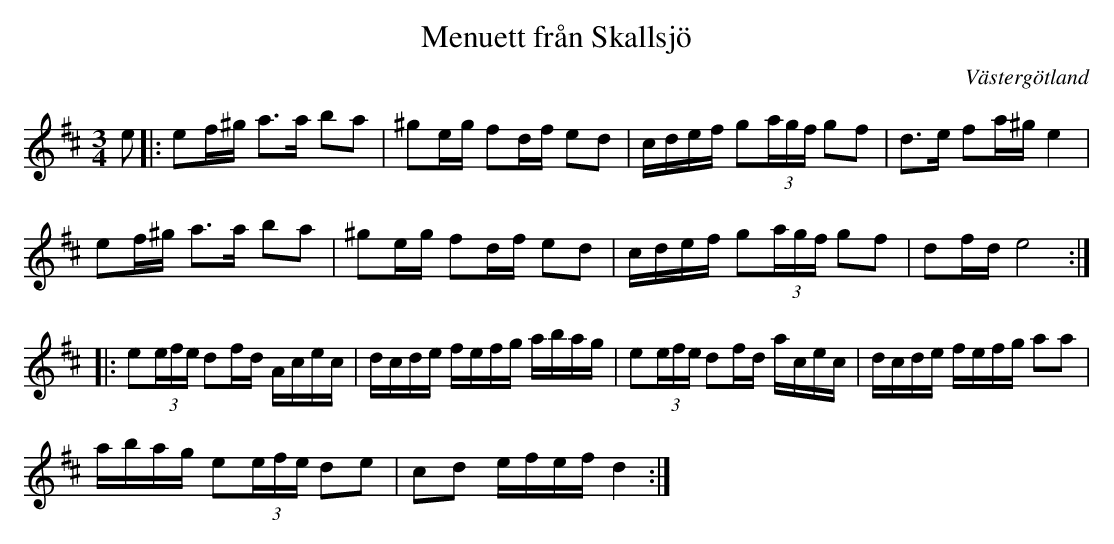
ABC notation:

X:1
T: Menuett från Skallsjö
M: 3/4
O: Västergötland
L: 1/8
K:D
e|: e2/f/^g/ a>a b2/2a| ^g2/e/g/ f2/d/f/ ed | c/d/e/f/ g(3a/g/f/ gf | d>2e f2/a/^g/ e2 |
e2/f/^g/ a>a b2/a|^g2/e/g/ f2/d/f/ ed | c/d/e/f/ g(3a/g/f/ gf| d2/f/d/ e4 :|
|:e(3e/f/e/ d2/f/d/ A/c/e/c/ |d/c/d/e/ f/e/f/g/ a/b/a/g/  |e(3e/f/e/ d2/f/d/ a/c/e/c/|d/c/d/e/ f/e/f/g/ aa  |
a/b/a/g/ e(3e/f/e/ de|cd e/f/e/f/ d2:|
